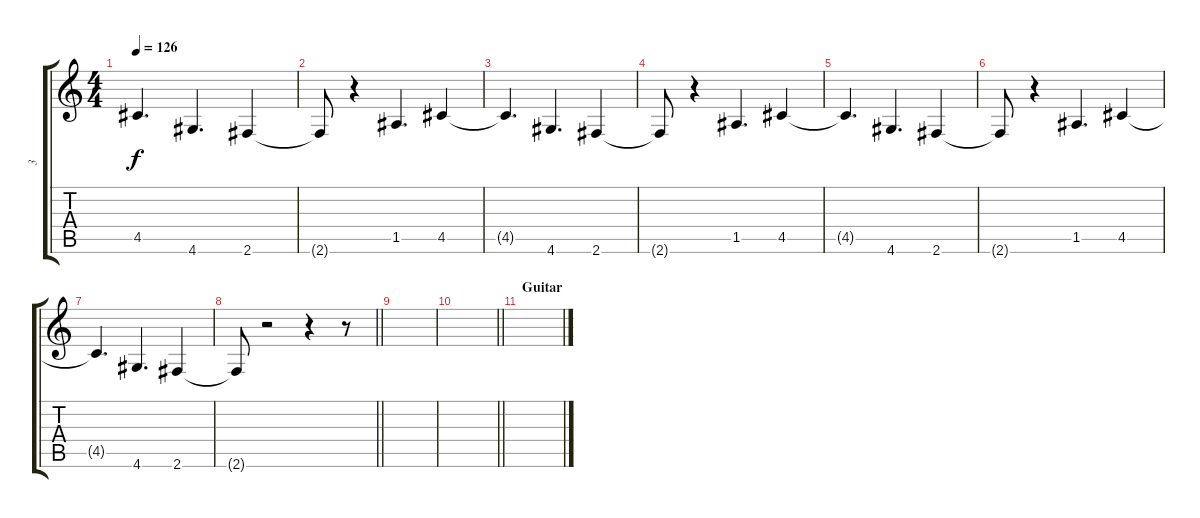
\track ("3" "3") {instrument overdrivenguitar}
\staff {score tabs}
\tuning (E4 B3 G3 D3 A2 E2) {hide}
\ts (4 4)
\tempo 126
\clef g2
\ks c
4.5{t}.4{d dy f} 4.6.4{d} 2.6.4 |
2.6{t}.8 r.4 1.5.4{d} 4.5.4 |
4.5{t}.4{d} 4.6.4{d} 2.6.4 |
2.6{t}.8 r.4 1.5.4{d} 4.5.4 |
4.5{t}.4{d} 4.6.4{d} 2.6.4 |
2.6{t}.8 r.4 1.5.4{d} 4.5.4 |
4.5{t}.4{d} 4.6.4{d} 2.6.4 |
\barLineRight lightlight
2.6{t}.8 r.2 r.4 r.8 |
\section ("" "")
|
\barLineRight lightlight
|
\section ("" "Guitar")
